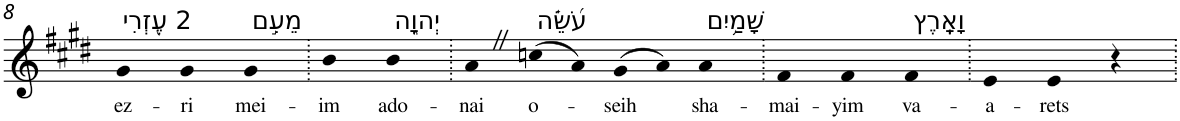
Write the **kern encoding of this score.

**kern	**text
*part1	*part1
*staff1	*staff1
*I"Piano	*
*I'Pno	*
!!LO:PB:g=z
*clefG2	*
*k[f#c#g#d#]	*
*E:	*
=8	=8
!LO:TX:a:t=2 עֶ֭זְרִי	!
!	!LO:LY:b
4g#	ez-
!	!LO:LY:b
4g#	-ri
!LO:TX:a:t=מֵעִ֣ם	!
!	!LO:LY:b
4g#	mei-
=9.	=9.
!	!LO:LY:b
4b	-im
!LO:TX:a:t=יְהוָ֑ה	!
!	!LO:LY:b
4b	ado-
=10.	=10.
!	!LO:LY:b
4aZ	-nai
!LO:TX:a:t=עֹ֝שֵׂ֗ה	!
!	!LO:LY:b
(>8ccn	o-
8a)	.
!	!LO:LY:b
(>8g#	-seih
8a)	.
!LO:TX:a:t=שָׁמַ֥יִם	!
!	!LO:LY:b
4a	sha-
=11.	=11.
!	!LO:LY:b
4f#	-mai-
!	!LO:LY:b
4f#	-yim
!LO:TX:a:t=וָאָֽרֶץ	!
!	!LO:LY:b
4f#	va-
=12.	=12.
!	!LO:LY:b
4e	-a-
!	!LO:LY:b
4e	-rets
4r	.
=.	=.
*-	*-
